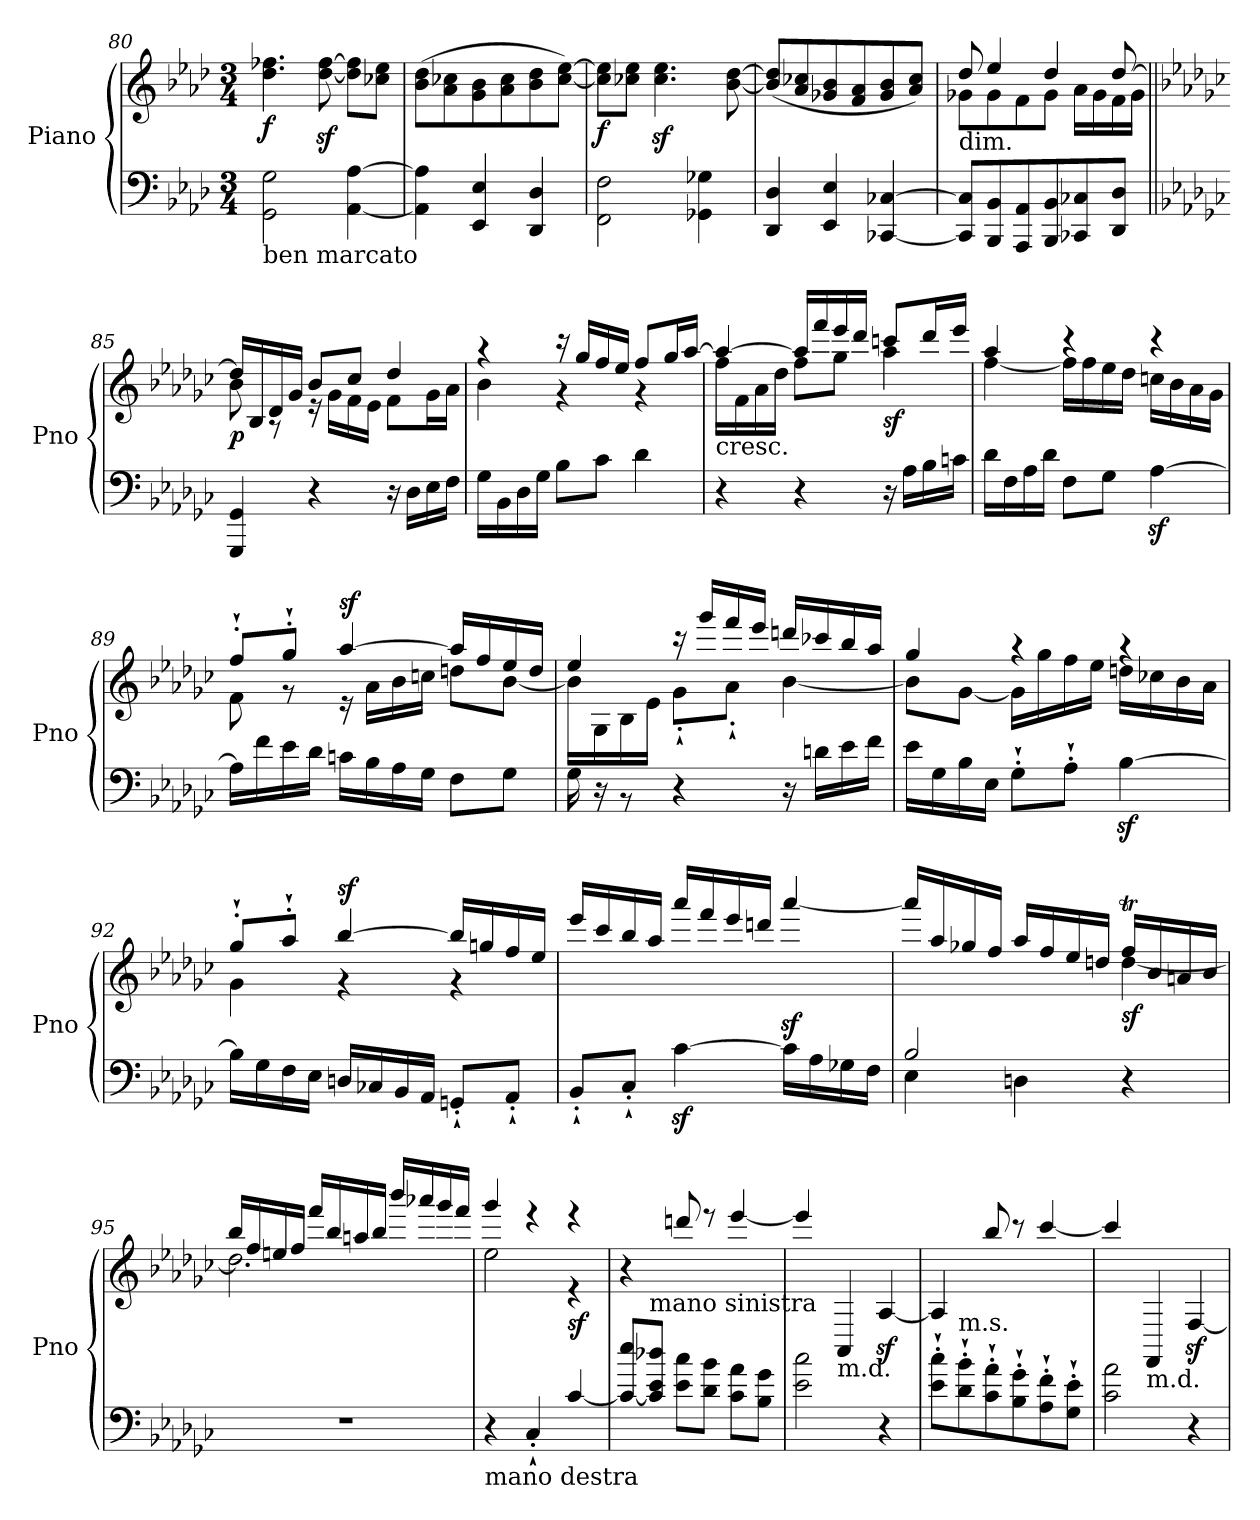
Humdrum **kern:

**kern	**kern	**dynam
*part1	*part1	*part1
*staff2	*staff1	*staff1/2
*I"Piano	*	*
*I'Pno	*	*
*clefF4	*clefG2	*
*k[b-e-a-d-]	*k[b-e-a-d-]	*
*A-:	*A-:	*
*M3/4	*M3/4	*
=80	=80	=80
!LO:TX:b:t=ben marcato	!	!
!	!	!LO:DY:b
2GG\ 2G\	4.dd-\ 4.ff-X\	f
.	[8dd-\z> [8ff-\z>	.
[4AA-\ [4A-\	8dd-\] 8ff-\]L	.
.	8cc-X\ 8ee-\J	.
=81	=81	=81
4AA-\] 4A-\]	(>8b-\ 8dd-\L	.
.	8a-\ 8cc-X\	.
4EE-/ 4E-/	8g\ 8b-\	.
.	8a-\ 8cc-\	.
4DD-/ 4D-/	8b-\ 8dd-\	.
.	[8cc-\ [8ee-\J)	.
!!LO:LB:g=z
=82	=82	=82
!	!	!LO:DY:b
2FF\ 2F\	8cc-\] 8ee-\]L	f
.	8cc-X\ 8ee-\J	.
.	4.cc-\z> 4.ee-\z>	.
4GG-X\ 4G-X\	.	.
.	[8b-\ [8dd-\	.
=83	=83	=83
4DD-/ 4D-/	(<8b-/] 8dd-/]L	.
.	8a-/ 8cc-X/	.
4EE-/ 4E-/	8g-X/ 8b-/	.
.	8f/ 8a-/	.
[4CC-X/ [4C-X/	8g-/ 8b-/	.
.	8a-/ 8cc-/J)	.
=84	=84	=84
*	*^	*
!	!LO:TX:b:t=dim.	!	!
8CC-/] 8C-/]L	8dd-/	8g-X\L	.
8BBB-/ 8BB-/	4ee-/	8g-\	.
8AAA-/ 8AA-/	.	8f\	.
8BBB-/ 8BB-/	4dd-/	8g-\J	.
8CC-X/ 8C-X/	.	16a-\LL	.
.	.	16g-\	.
8DD-/ 8D-/J	[8dd-/	16f\	.
.	.	16g-\JJ	.
=85||	=85||	=85||	=85||
*k[b-e-a-d-g-c-]	*k[b-e-a-d-g-c-]	*	*
*G-:	*G-:	*	*
!	!	!	!LO:DY:b
4GGG-/ 4GG-/	16dd-/LL]	8b-\	p
.	16B-/	.	.
.	16d-/	8rA	.
.	16g-/JJ	.	.
4r	8b-/L	16re	.
.	.	16g-\LL	.
.	8cc-/J	16f\	.
.	.	16e-\JJ	.
16r	4dd-/	8f\L	.
16D-\LL	.	.	.
16E-\	.	16g-\L	.
16F\JJ	.	16a-\JJ	.
!!LO:LB:g=z	!!
=86	=86	=86	=86
16G-\LL	4raa	4b-\	.
16BB-\	.	.	.
16D-\	.	.	.
16G-\JJ	.	.	.
8B-\L	16rccc	4rg	.
.	16gg-/LL	.	.
8c-\J	16ff/	.	.
.	16ee-/JJ	.	.
4d-\	8ff/L	4rg	.
.	16gg-/L	.	.
.	[16aa-/JJ	.	.
=87	=87	=87	=87
!	!LO:TX:b:t=cresc.	!	!
4r	4aa-/_	16ff\LL	.
.	.	16f\	.
.	.	16a-\	.
.	.	16dd-\JJ	.
4r	16aa-/LL]	8ff\L	.
.	16fff/	.	.
.	16eee-/	8gg-\J	.
.	16ddd-/JJ	.	.
!	!	!	!LO:DY:b
16r	8cccn/L	4aa-\	sf
16A-\LL	.	.	.
16B-\	16ddd-/L	.	.
16cn\JJ	16eee-/JJ	.	.
=88	=88	=88	=88
16d-\LL	4aa-/	[4ff\	.
16F\	.	.	.
16A-\	.	.	.
16d-\JJ	.	.	.
8F\L	4rccc	16ff\LL]	.
.	.	16ff\	.
8G-\J	.	16ee-\	.
.	.	16dd-\JJ	.
[4A-z<\	4rccc	16ccn\LL	.
.	.	16b-\	.
.	.	16a-\	.
.	.	16g-\JJ	.
!!LO:LB:g=z	!!
=89	=89	=89	=89
16A-\LL]	8ff'`/L	8f\	.
16f\	.	.	.
16e-\	8gg-'`/J	8rg	.
16d-\JJ	.	.	.
!	!	!	!LO:DY:a
16cn\LL	[4aa-/	16r	sf
16B-\	.	16a-\LL	.
16A-\	.	16b-\	.
16G-\JJ	.	16ccn\JJ	.
8F\L	16aa-/LL]	8ddn\L	.
.	16ff/	.	.
8G-\J	16ee-/	[8b-\J	.
.	16dd/JJ	.	.
=90	=90	=90	=90
16G-\	4ee-/	16b-\LL]	.
16r	.	16G-\	.
8rBB	.	16B-\	.
.	.	16e-\JJ	.
4r	16rccc	8g-'`\L	.
.	16ggg-/LL	.	.
.	16fff/	8a-'`\J	.
.	16eee-/JJ	.	.
16r	16dddn/LL	[4b-\	.
16dn\LL	16ccc-X/	.	.
16e-\	16bb-/	.	.
16f\JJ	16aa-/JJ	.	.
=91	=91	=91	=91
16e-\LL	4gg-/	8b-\L]	.
16G-\	.	.	.
16B-\	.	[8g-\J	.
16E-\JJ	.	.	.
8G-'`\L	4raa	16g-\LL]	.
.	.	16gg-\	.
8A-'`\J	.	16ff\	.
.	.	16ee-\JJ	.
[4B-z<\	4raa	16ddn\LL	.
.	.	16cc-X\	.
.	.	16b-\	.
.	.	16a-\JJ	.
!!LO:PB:g=z	!!
=92	=92	=92	=92
16B-\LL]	8gg-'`/L	4g-\	.
16G-\	.	.	.
16F\	8aa-'`/J	.	.
16E-\JJ	.	.	.
!	!	!	!LO:DY:a
16Dn/LL	[4bb-/	4rg	sf
16C-X/	.	.	.
16BB-/	.	.	.
16AA-/JJ	.	.	.
8GGn'`/L	16bb-/LL]	4rg	.
.	16ggn/	.	.
8AA-'`/J	16ff/	.	.
.	16ee-/JJ	.	.
*	*v	*v	*
=93	=93	=93
8BB-'`/L	16eee-/LL	.
.	16ccc-/	.
8C-'`/J	16bb-/	.
.	16aa-/JJ	.
[4c-z<\	16aaa-/LL	.
.	16fff/	.
.	16eee-/	.
.	16dddn/JJ	.
16c-\LL]	[4aaa-z</	.
16A-\	.	.
16G-X\	.	.
16F\JJ	.	.
=94	=94	=94
*^	*^	*
4E-\	2B-/	16aaa-/LL]	2ryy	.
.	.	16aa-/	.	.
.	.	16gg-X/	.	.
.	.	16ff/JJ	.	.
4Dn\	.	16aa-/LL	.	.
.	.	16ff/	.	.
.	.	16ee-/	.	.
.	.	16ddn/JJ	.	.
!	!	!	!	!LO:DY:b
4r	4ryy	16fft/LL	[4dd\	sf
.	.	16b-/	.	.
.	.	16an/	.	.
.	.	16b-/JJ	.	.
*v	*v	*	*	*
!!LO:LB:g=z	!!
=95	=95	=95	=95
2.r	16bb-/LL	2.dd\]	.
.	16ff/	.	.
.	16een/	.	.
.	16ff/JJ	.	.
.	16fff/LL	.	.
.	16bb-/	.	.
.	16aan/	.	.
.	16bb-/JJ	.	.
.	16bbb-/LL	.	.
.	16aaa-X/	.	.
.	16ggg-TTT/	.	.
.	16fff/JJ	.	.
=96	=96	=96	=96
!LO:TX:b:t=mano destra	!	!	!
4r	4ggg-/	2ee-\	.
4C-'`/	4reee	.	.
!	!	!	!LO:DY:b
[4c-/	4reee	4r	sf
*	*v	*v	*
=97	=97	=97
8c-/_ 8ee-/L	4r	.
!LO:TX:a:t=mano sinistra	!	!
8c-/] 8e-/ 8dd-X/J	.	.
8e-\ 8cc-\L	8dddn/	.
8d-\ 8b-\J	8reee	.
8c-\ 8a-\L	[4eee-/	.
8B-\ 8g-\J	.	.
=98	=98	=98
2e-\ 2cc-\	4eee-/]	.
!	!LO:TX:b:t=m.d.	!
.	4AA-/	.
4r	[4A-z</	.
=99	=99	=99
8e-\'` 8cc-\'`L	4A-/]	.
!LO:TX:a:t=m.s.	!	!
8d-\'` 8b-\'`	.	.
8c-\'` 8a-\'`	8bb-/	.
8B-\'` 8g-\'`	8rccc	.
8A-\'` 8f\'`	[4ccc-/	.
8G-\'` 8e-\'`J	.	.
!!LO:LB:g=z
=100	=100	=100
2c-\ 2a-\	4ccc-/]	.
!	!LO:TX:b:t=m.d.	!
.	4FF/	.
4r	[4Fz</	.
=	=	=
*-	*-	*-
